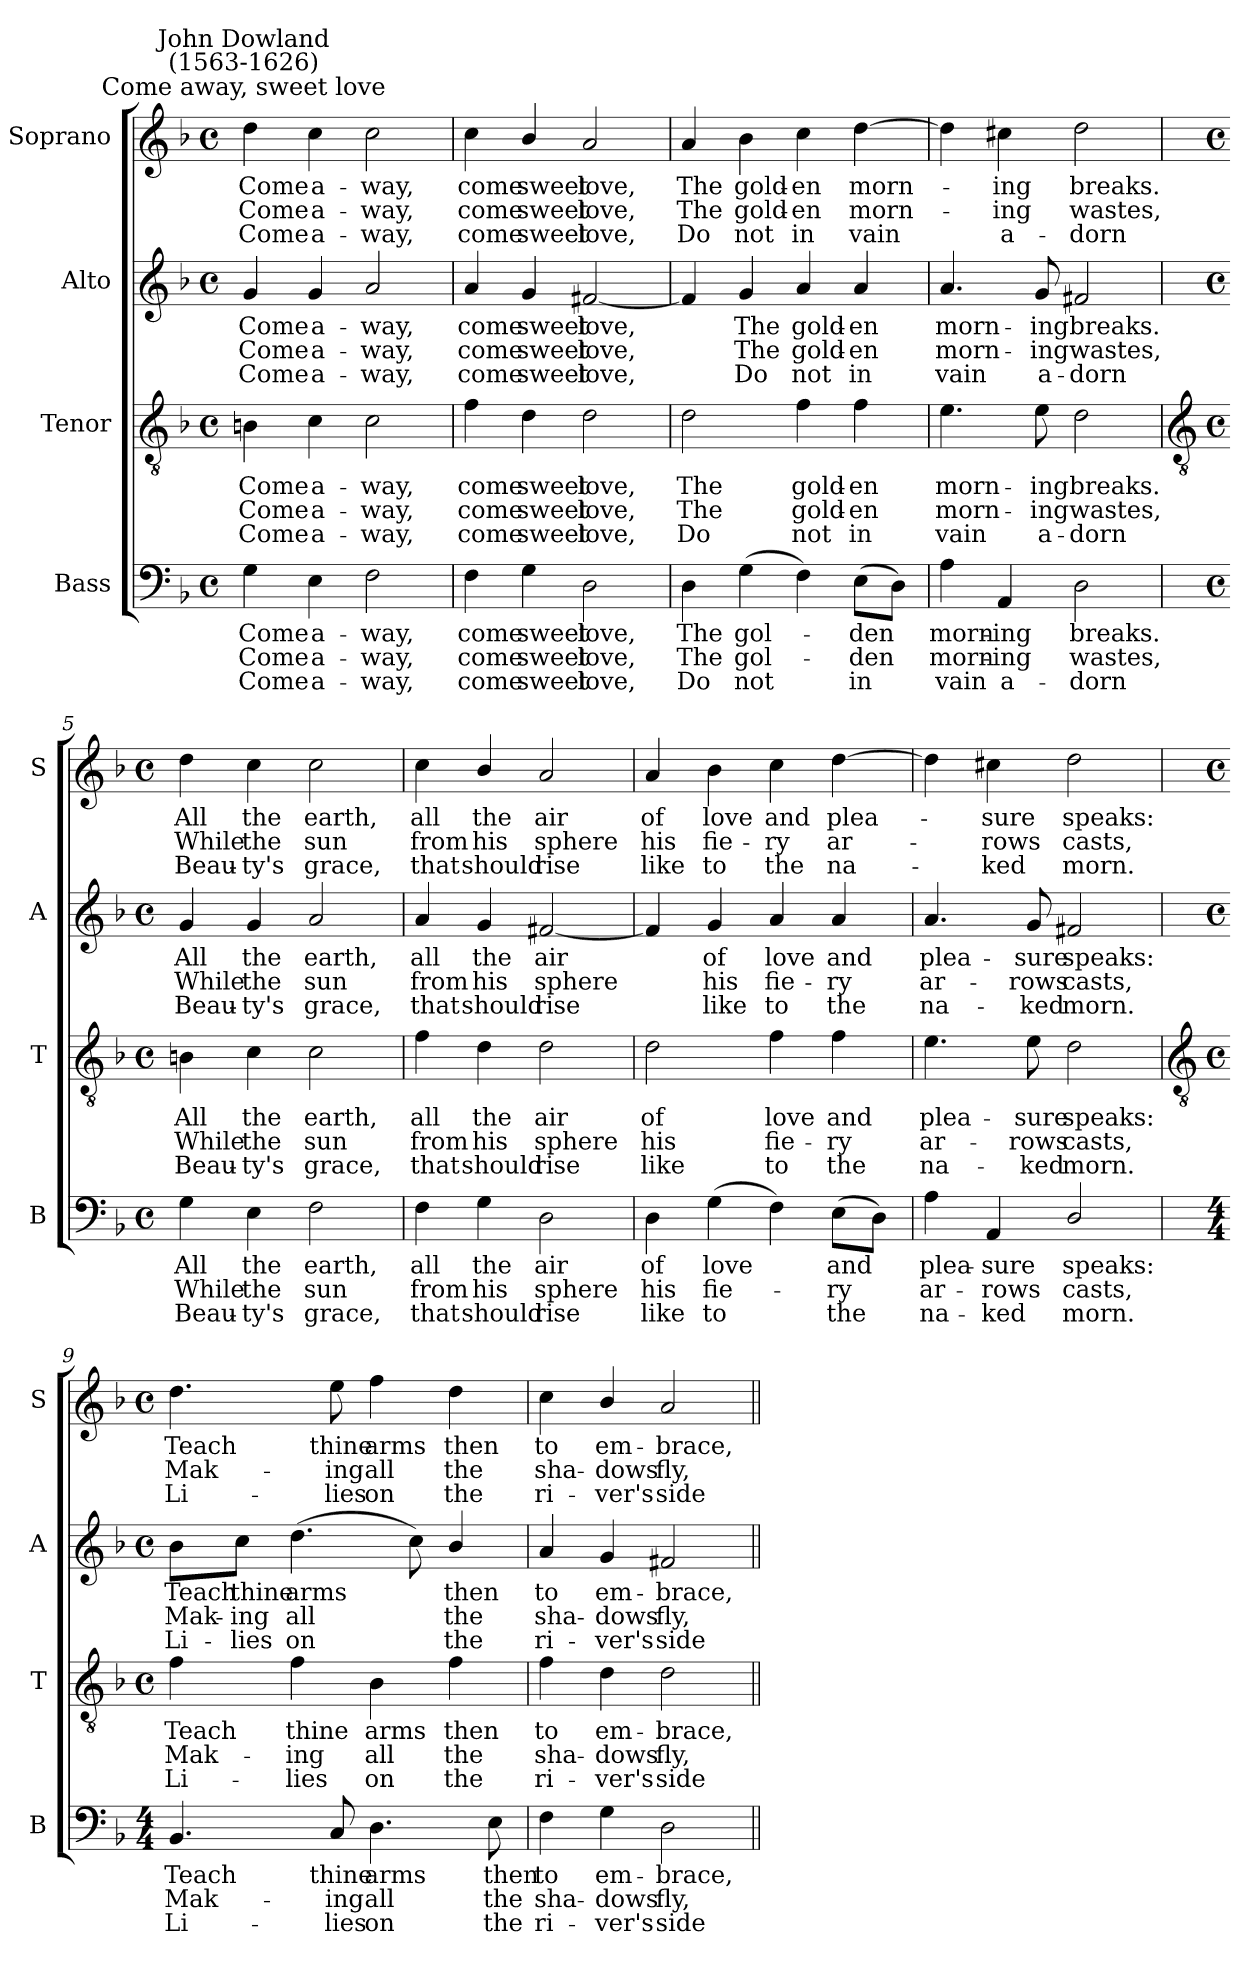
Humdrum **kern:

**kern	**text	**text	**text	**kern	**text	**text	**text	**kern	**text	**text	**text	**kern	**text	**text	**text
*part4	*part4	*part4	*part4	*part3	*part3	*part3	*part3	*part2	*part2	*part2	*part2	*part1	*part1	*part1	*part1
*staff4	*staff4	*staff4	*staff4	*staff3	*staff3	*staff3	*staff3	*staff2	*staff2	*staff2	*staff2	*staff1	*staff1	*staff1	*staff1
*I"Bass	*	*	*	*I"Tenor	*	*	*	*I"Alto	*	*	*	*I"Soprano	*	*	*
*I'B	*	*	*	*I'T	*	*	*	*I'A	*	*	*	*I'S	*	*	*
*clefF4	*	*	*	*clefGv2	*	*	*	*clefG2	*	*	*	*clefG2	*	*	*
*k[b-]	*	*	*	*k[b-]	*	*	*	*k[b-]	*	*	*	*k[b-]	*	*	*
*F:	*	*	*	*F:	*	*	*	*F:	*	*	*	*F:	*	*	*
*M4/4	*	*	*	*M4/4	*	*	*	*M4/4	*	*	*	*M4/4	*	*	*
*met(c)	*	*	*	*met(c)	*	*	*	*met(c)	*	*	*	*met(c)	*	*	*
=1	=1	=1	=1	=1	=1	=1	=1	=1	=1	=1	=1	=1	=1	=1	=1
!	!	!	!	!	!	!	!	!	!	!	!	!LO:TX:a:cj:t=Come away, sweet love	!	!	!
!	!	!	!	!	!	!	!	!	!	!	!	!LO:TX:a:cj:t=John Dowland\n(1563-1626)	!	!	!
!	!LO:LY:b	!LO:LY:b	!LO:LY:b	!	!LO:LY:b	!LO:LY:b	!LO:LY:b	!	!LO:LY:b	!LO:LY:b	!LO:LY:b	!	!LO:LY:b	!LO:LY:b	!LO:LY:b
4G	Come	Come	Come	4Bn	Come	Come	Come	4g	Come	Come	Come	4dd	Come	Come	Come
!	!LO:LY:b	!LO:LY:b	!LO:LY:b	!	!LO:LY:b	!LO:LY:b	!LO:LY:b	!	!LO:LY:b	!LO:LY:b	!LO:LY:b	!	!LO:LY:b	!LO:LY:b	!LO:LY:b
4E	a-	-a-	-a-	4c	a-	-a-	-a-	4g	a-	-a-	-a-	4cc	a-	-a-	-a-
!	!LO:LY:b	!LO:LY:b	!LO:LY:b	!	!LO:LY:b	!LO:LY:b	!LO:LY:b	!	!LO:LY:b	!LO:LY:b	!LO:LY:b	!	!LO:LY:b	!LO:LY:b	!LO:LY:b
2F	-way,	way,	way,	2c	-way,	way,	way,	2a	-way,	way,	way,	2cc	-way,	way,	way,
=2	=2	=2	=2	=2	=2	=2	=2	=2	=2	=2	=2	=2	=2	=2	=2
!	!LO:LY:b	!LO:LY:b	!LO:LY:b	!	!LO:LY:b	!LO:LY:b	!LO:LY:b	!	!LO:LY:b	!LO:LY:b	!LO:LY:b	!	!LO:LY:b	!LO:LY:b	!LO:LY:b
4F	come	come	come	4f	come	come	come	4a	come	come	come	4cc	come	come	come
!	!LO:LY:b	!LO:LY:b	!LO:LY:b	!	!LO:LY:b	!LO:LY:b	!LO:LY:b	!	!LO:LY:b	!LO:LY:b	!LO:LY:b	!	!LO:LY:b	!LO:LY:b	!LO:LY:b
4G	sweet	sweet	sweet	4d	sweet	sweet	sweet	4g	sweet	sweet	sweet	4b-/	sweet	sweet	sweet
!	!LO:LY:b	!LO:LY:b	!LO:LY:b	!	!LO:LY:b	!LO:LY:b	!LO:LY:b	!	!LO:LY:b	!LO:LY:b	!LO:LY:b	!	!LO:LY:b	!LO:LY:b	!LO:LY:b
2D	love,	love,	love,	2d	love,	love,	love,	[2f#X	love,	love,	love,	2a	love,	love,	love,
=3	=3	=3	=3	=3	=3	=3	=3	=3	=3	=3	=3	=3	=3	=3	=3
!	!LO:LY:b	!LO:LY:b	!LO:LY:b	!	!LO:LY:b	!LO:LY:b	!LO:LY:b	!	!	!	!	!	!LO:LY:b	!LO:LY:b	!LO:LY:b
4D	The	The	Do	2d	The	The	Do	4f#]	.	.	.	4a	The	The	Do
!	!LO:LY:b	!LO:LY:b	!LO:LY:b	!	!	!	!	!	!LO:LY:b	!LO:LY:b	!LO:LY:b	!	!LO:LY:b	!LO:LY:b	!LO:LY:b
(>4G	gol-	gol-	not	.	.	.	.	4g	The	The	Do	4b-	gold-	-gold-	-not
!	!	!	!	!	!LO:LY:b	!LO:LY:b	!LO:LY:b	!	!LO:LY:b	!LO:LY:b	!LO:LY:b	!	!LO:LY:b	!LO:LY:b	!LO:LY:b
4F)	.	.	.	4f	gold-	-gold-	-not	4a	gold-	-gold-	-not	4cc	en	en	in
!	!LO:LY:b	!LO:LY:b	!LO:LY:b	!	!LO:LY:b	!LO:LY:b	!LO:LY:b	!	!LO:LY:b	!LO:LY:b	!LO:LY:b	!	!LO:LY:b	!LO:LY:b	!LO:LY:b
(>8EL	den	den	in	4f	en	en	in	4a	en	en	in	[4dd	morn-	morn-	vain
8DJ)	.	.	.	.	.	.	.	.	.	.	.	.	.	.	.
=4	=4	=4	=4	=4	=4	=4	=4	=4	=4	=4	=4	=4	=4	=4	=4
!	!LO:LY:b	!LO:LY:b	!LO:LY:b	!	!LO:LY:b	!LO:LY:b	!LO:LY:b	!	!LO:LY:b	!LO:LY:b	!LO:LY:b	!	!	!	!
4A	morn-	-morn-	-vain	4.e	morn-	-morn-	-vain	4.a	morn-	-morn-	-vain	4dd]	.	.	.
!	!LO:LY:b	!LO:LY:b	!LO:LY:b	!	!	!	!	!	!	!	!	!	!LO:LY:b	!LO:LY:b	!LO:LY:b
4AA	ing	ing	a-	.	.	.	.	.	.	.	.	4cc#X	ing	ing	a-
!	!	!	!	!	!LO:LY:b	!LO:LY:b	!LO:LY:b	!	!LO:LY:b	!LO:LY:b	!LO:LY:b	!	!	!	!
.	.	.	.	8e	ing	ing	a-	8g	ing	ing	a-	.	.	.	.
!	!LO:LY:b	!LO:LY:b	!LO:LY:b	!	!LO:LY:b	!LO:LY:b	!LO:LY:b	!	!LO:LY:b	!LO:LY:b	!LO:LY:b	!	!LO:LY:b	!LO:LY:b	!LO:LY:b
2D	-breaks.	wastes,	dorn	2d	-breaks.	wastes,	dorn	2f#X	-breaks.	wastes,	dorn	2dd	-breaks.	wastes,	dorn
!!LO:LB:g=z
=5	=5	=5	=5	=5	=5	=5	=5	=5	=5	=5	=5	=5	=5	=5	=5
*	*	*	*	*clefGv2	*	*	*	*	*	*	*	*	*	*	*
*M4/4	*	*	*	*M4/4	*	*	*	*M4/4	*	*	*	*M4/4	*	*	*
*met(c)	*	*	*	*met(c)	*	*	*	*met(c)	*	*	*	*met(c)	*	*	*
!	!LO:LY:b	!LO:LY:b	!LO:LY:b	!	!LO:LY:b	!LO:LY:b	!LO:LY:b	!	!LO:LY:b	!LO:LY:b	!LO:LY:b	!	!LO:LY:b	!LO:LY:b	!LO:LY:b
4G	All	While	Beau-	4Bn	All	While	Beau-	4g	All	While	Beau-	4dd	All	While	Beau-
!	!LO:LY:b	!LO:LY:b	!LO:LY:b	!	!LO:LY:b	!LO:LY:b	!LO:LY:b	!	!LO:LY:b	!LO:LY:b	!LO:LY:b	!	!LO:LY:b	!LO:LY:b	!LO:LY:b
4E	-the	the	ty's	4c	-the	the	ty's	4g	-the	the	ty's	4cc	-the	the	ty's
!	!LO:LY:b	!LO:LY:b	!LO:LY:b	!	!LO:LY:b	!LO:LY:b	!LO:LY:b	!	!LO:LY:b	!LO:LY:b	!LO:LY:b	!	!LO:LY:b	!LO:LY:b	!LO:LY:b
2F	earth,	sun	grace,	2c	earth,	sun	grace,	2a	earth,	sun	grace,	2cc	earth,	sun	grace,
=6	=6	=6	=6	=6	=6	=6	=6	=6	=6	=6	=6	=6	=6	=6	=6
!	!LO:LY:b	!LO:LY:b	!LO:LY:b	!	!LO:LY:b	!LO:LY:b	!LO:LY:b	!	!LO:LY:b	!LO:LY:b	!LO:LY:b	!	!LO:LY:b	!LO:LY:b	!LO:LY:b
4F	all	from	that	4f	all	from	that	4a	all	from	that	4cc	all	from	that
!	!LO:LY:b	!LO:LY:b	!LO:LY:b	!	!LO:LY:b	!LO:LY:b	!LO:LY:b	!	!LO:LY:b	!LO:LY:b	!LO:LY:b	!	!LO:LY:b	!LO:LY:b	!LO:LY:b
4G	the	his	should	4d	the	his	should	4g	the	his	should	4b-/	the	his	should
!	!LO:LY:b	!LO:LY:b	!LO:LY:b	!	!LO:LY:b	!LO:LY:b	!LO:LY:b	!	!LO:LY:b	!LO:LY:b	!LO:LY:b	!	!LO:LY:b	!LO:LY:b	!LO:LY:b
2D	air	sphere	rise	2d	air	sphere	rise	[2f#X	air	sphere	rise	2a	air	sphere	rise
=7	=7	=7	=7	=7	=7	=7	=7	=7	=7	=7	=7	=7	=7	=7	=7
!	!LO:LY:b	!LO:LY:b	!LO:LY:b	!	!LO:LY:b	!LO:LY:b	!LO:LY:b	!	!	!	!	!	!LO:LY:b	!LO:LY:b	!LO:LY:b
4D	of	his	like	2d	of	his	like	4f#]	.	.	.	4a	of	his	like
!	!LO:LY:b	!LO:LY:b	!LO:LY:b	!	!	!	!	!	!LO:LY:b	!LO:LY:b	!LO:LY:b	!	!LO:LY:b	!LO:LY:b	!LO:LY:b
(>4G	love	fie-	to	.	.	.	.	4g	of	his	like	4b-	love	fie-	-to
!	!	!	!	!	!LO:LY:b	!LO:LY:b	!LO:LY:b	!	!LO:LY:b	!LO:LY:b	!LO:LY:b	!	!LO:LY:b	!LO:LY:b	!LO:LY:b
4F)	.	.	.	4f	love	fie-	-to	4a	love	fie-	-to	4cc	and	ry	the
!	!LO:LY:b	!LO:LY:b	!LO:LY:b	!	!LO:LY:b	!LO:LY:b	!LO:LY:b	!	!LO:LY:b	!LO:LY:b	!LO:LY:b	!	!LO:LY:b	!LO:LY:b	!LO:LY:b
(>8EL	and	ry	the	4f	and	ry	the	4a	and	ry	the	[4dd	plea-	ar-	na-
8DJ)	.	.	.	.	.	.	.	.	.	.	.	.	.	.	.
=8	=8	=8	=8	=8	=8	=8	=8	=8	=8	=8	=8	=8	=8	=8	=8
!	!LO:LY:b	!LO:LY:b	!LO:LY:b	!	!LO:LY:b	!LO:LY:b	!LO:LY:b	!	!LO:LY:b	!LO:LY:b	!LO:LY:b	!	!	!	!
4A	plea-	-ar-	-na-	4.e	plea-	-ar-	-na-	4.a	plea-	-ar-	-na-	4dd]	.	.	.
!	!LO:LY:b	!LO:LY:b	!LO:LY:b	!	!	!	!	!	!	!	!	!	!LO:LY:b	!LO:LY:b	!LO:LY:b
4AA	-sure	rows	ked	.	.	.	.	.	.	.	.	4cc#X	sure	rows	ked
!	!	!	!	!	!LO:LY:b	!LO:LY:b	!LO:LY:b	!	!LO:LY:b	!LO:LY:b	!LO:LY:b	!	!	!	!
.	.	.	.	8e	-sure	rows	ked	8g	-sure	rows	ked	.	.	.	.
!	!LO:LY:b	!LO:LY:b	!LO:LY:b	!	!LO:LY:b	!LO:LY:b	!LO:LY:b	!	!LO:LY:b	!LO:LY:b	!LO:LY:b	!	!LO:LY:b	!LO:LY:b	!LO:LY:b
2D/	speaks:	casts,	morn.	2d	speaks:	casts,	morn.	2f#X	speaks:	casts,	morn.	2dd	speaks:	casts,	morn.
!!LO:LB:g=z
=9	=9	=9	=9	=9	=9	=9	=9	=9	=9	=9	=9	=9	=9	=9	=9
*	*	*	*	*clefGv2	*	*	*	*	*	*	*	*	*	*	*
*M4/4	*	*	*	*M4/4	*	*	*	*M4/4	*	*	*	*M4/4	*	*	*
*	*	*	*	*met(c)	*	*	*	*met(c)	*	*	*	*met(c)	*	*	*
!	!LO:LY:b	!LO:LY:b	!LO:LY:b	!	!LO:LY:b	!LO:LY:b	!LO:LY:b	!	!LO:LY:b	!LO:LY:b	!LO:LY:b	!	!LO:LY:b	!LO:LY:b	!LO:LY:b
4.BB-	Teach	Mak-	-Li-	4f	Teach	Mak-	-Li-	8b-\L	Teach	Mak-	-Li-	4.dd	Teach	Mak-	-Li-
!	!	!	!	!	!	!	!	!	!LO:LY:b	!LO:LY:b	!LO:LY:b	!	!	!	!
.	.	.	.	.	.	.	.	8cc\J	-thine	ing	lies	.	.	.	.
!	!	!	!	!	!LO:LY:b	!LO:LY:b	!LO:LY:b	!	!LO:LY:b	!LO:LY:b	!LO:LY:b	!	!	!	!
.	.	.	.	4f	-thine	ing	lies	(>4.dd	arms	all	on	.	.	.	.
!	!LO:LY:b	!LO:LY:b	!LO:LY:b	!	!	!	!	!	!	!	!	!	!LO:LY:b	!LO:LY:b	!LO:LY:b
8C	-thine	ing	lies	.	.	.	.	.	.	.	.	8ee	-thine	ing	lies
!	!LO:LY:b	!LO:LY:b	!LO:LY:b	!	!LO:LY:b	!LO:LY:b	!LO:LY:b	!	!	!	!	!	!LO:LY:b	!LO:LY:b	!LO:LY:b
4.D	arms	all	on	4B-	arms	all	on	.	.	.	.	4ff	arms	all	on
.	.	.	.	.	.	.	.	8cc)	.	.	.	.	.	.	.
!	!	!	!	!	!LO:LY:b	!LO:LY:b	!LO:LY:b	!	!LO:LY:b	!LO:LY:b	!LO:LY:b	!	!LO:LY:b	!LO:LY:b	!LO:LY:b
.	.	.	.	4f	then	the	the	4b-/	then	the	the	4dd	then	the	the
!	!LO:LY:b	!LO:LY:b	!LO:LY:b	!	!	!	!	!	!	!	!	!	!	!	!
8E	then	the	the	.	.	.	.	.	.	.	.	.	.	.	.
=10	=10	=10	=10	=10	=10	=10	=10	=10	=10	=10	=10	=10	=10	=10	=10
!	!LO:LY:b	!LO:LY:b	!LO:LY:b	!	!LO:LY:b	!LO:LY:b	!LO:LY:b	!	!LO:LY:b	!LO:LY:b	!LO:LY:b	!	!LO:LY:b	!LO:LY:b	!LO:LY:b
4F	to	sha-	-ri-	4f	to	sha-	-ri-	4a	to	sha-	-ri-	4cc	to	sha-	-ri-
!	!LO:LY:b	!LO:LY:b	!LO:LY:b	!	!LO:LY:b	!LO:LY:b	!LO:LY:b	!	!LO:LY:b	!LO:LY:b	!LO:LY:b	!	!LO:LY:b	!LO:LY:b	!LO:LY:b
4G	-em-	-dows	ver's	4d	-em-	-dows	ver's	4g	-em-	-dows	ver's	4b-/	-em-	-dows	ver's
!	!LO:LY:b	!LO:LY:b	!LO:LY:b	!	!LO:LY:b	!LO:LY:b	!LO:LY:b	!	!LO:LY:b	!LO:LY:b	!LO:LY:b	!	!LO:LY:b	!LO:LY:b	!LO:LY:b
2D	brace,	fly,	side	2d	brace,	fly,	side	2f#X	brace,	fly,	side	2a	brace,	fly,	side
=||	=||	=||	=||	=||	=||	=||	=||	=||	=||	=||	=||	=||	=||	=||	=||
*-	*-	*-	*-	*-	*-	*-	*-	*-	*-	*-	*-	*-	*-	*-	*-
